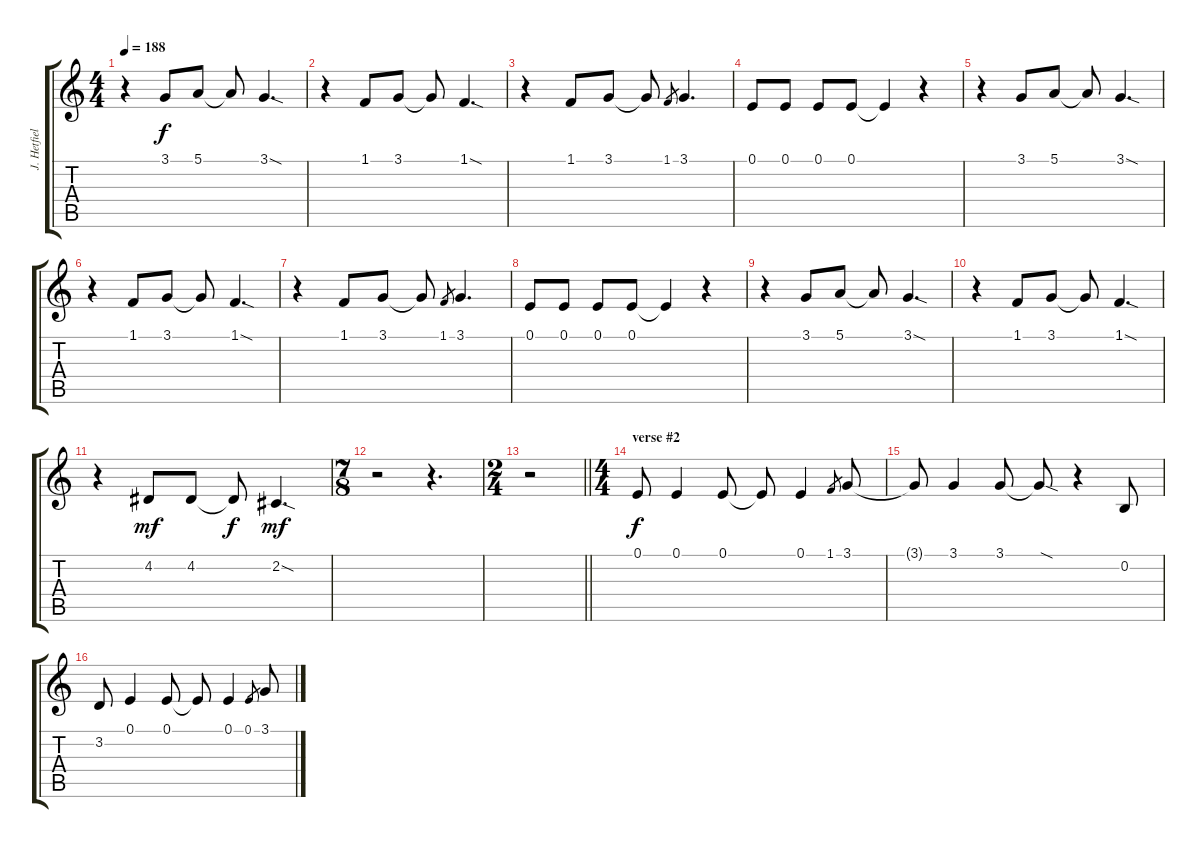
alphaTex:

\track ("J. Hetfield - Lead vocals" "J. Hetfiel") {instrument cello}
\staff {score tabs}
\tuning (E4 B3 G3 D3 A2 E2) {hide}
\ts (4 4)
\tempo 188
\clef g2
\ks c
r.4{dy f} 3.1.8 5.1.8 5.1{t}.8 3.1{sod}.4{d} |
r.4 1.1.8 3.1.8 3.1{t}.8 1.1{sod}.4{d} |
r.4 1.1.8 3.1.8 3.1{t}.8 1.1.8{gr} 3.1.4{d} |
0.1.8 0.1.8 0.1.8 0.1.8 0.1{t}.4 r.4 |
r.4 3.1.8 5.1.8 5.1{t}.8 3.1{sod}.4{d} |
r.4 1.1.8 3.1.8 3.1{t}.8 1.1{sod}.4{d} |
r.4 1.1.8 3.1.8 3.1{t}.8 1.1.8{gr} 3.1.4{d} |
0.1.8 0.1.8 0.1.8 0.1.8 0.1{t}.4 r.4 |
r.4 3.1.8 5.1.8 5.1{t}.8 3.1{sod}.4{d} |
r.4 1.1.8 3.1.8 3.1{t}.8 1.1{sod}.4{d} |
r.4 4.2.8{dy mf} 4.2.8 4.2{t}.8{dy f} 2.2{sod}.4{d dy mf} |
\ts (7 8)
r.2 r.4{d} |
\ts (2 4)
\barLineRight lightlight
r.2 |
\ts (4 4)
\section ("" "verse #2")
0.1.8{dy f} 0.1.4 0.1.8 0.1{t}.8 0.1.4 1.1.8{gr} 3.1.8 |
3.1{t}.8 3.1.4 3.1.8 3.1{sod t}.8 r.4 0.2.8 |
3.2.8 0.1.4 0.1.8 0.1{t}.8 0.1.4 0.1.8{gr} 3.1.8
